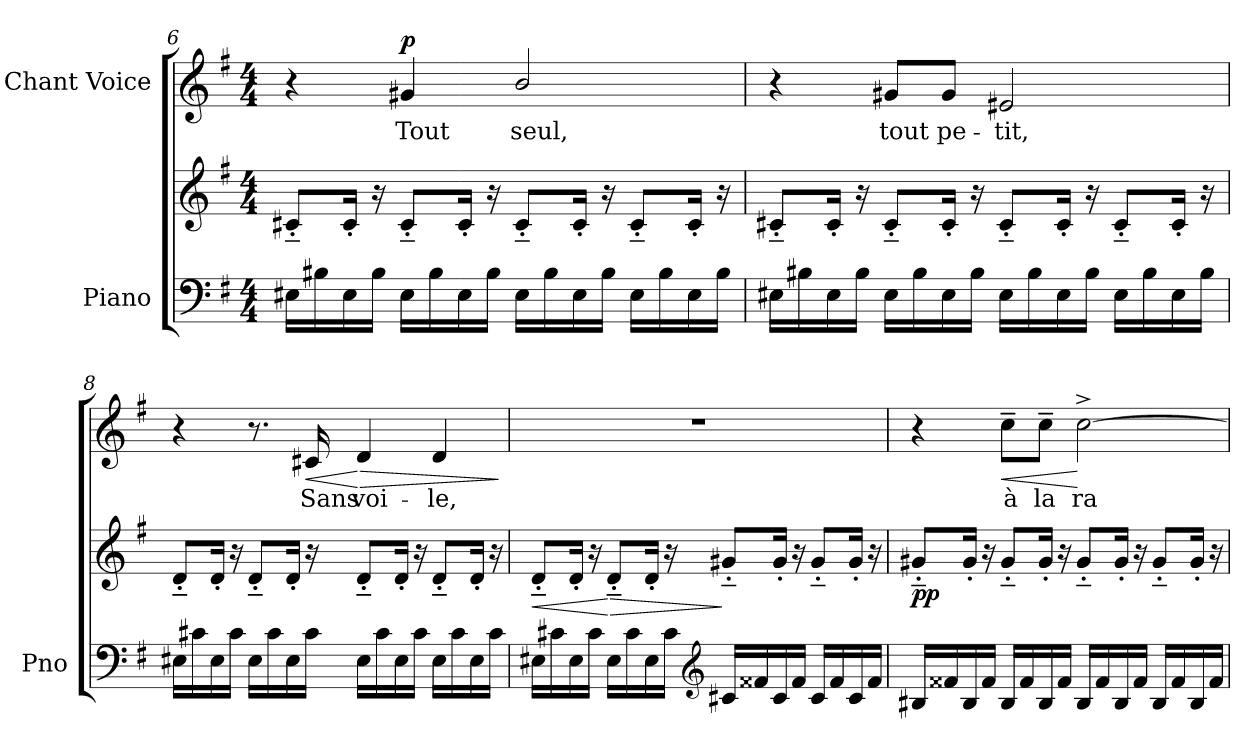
**kern	**kern	**dynam	**kern	**text	**dynam
*part2	*part2	*part2	*part1	*part1	*part1
*staff3	*staff2	*staff2/3	*staff1	*staff1	*staff1
*I"Piano	*	*	*I"Chant Voice	*	*
*I'Pno	*	*	*	*	*
!!LO:LB:g=z
*clefF4	*clefG2	*	*clefG2	*	*
*k[f#]	*k[f#]	*	*k[f#]	*	*
*M4/4	*M4/4	*	*M4/4	*	*
=6	=6	=6	=6	=6	=6
16E#X\LL	8c#X'~/L	.	4r	.	.
16B#X\	.	.	.	.	.
16E#\	16c#'/Jk	.	.	.	.
16B#\JJ	16r	.	.	.	.
!	!	!	!	!LO:LY:b	!LO:DY:a
16E#\LL	8c#'~/L	.	4g#X/	Tout	p
16B#\	.	.	.	.	.
16E#\	16c#'/Jk	.	.	.	.
16B#\JJ	16r	.	.	.	.
!	!	!	!	!LO:LY:b	!
16E#\LL	8c#'~/L	.	2b/	seul,	.
16B#\	.	.	.	.	.
16E#\	16c#'/Jk	.	.	.	.
16B#\JJ	16r	.	.	.	.
16E#\LL	8c#'~/L	.	.	.	.
16B#\	.	.	.	.	.
16E#\	16c#'/Jk	.	.	.	.
16B#\JJ	16r	.	.	.	.
=7	=7	=7	=7	=7	=7
16E#X\LL	8c#X'~/L	.	4r	.	.
16B#X\	.	.	.	.	.
16E#\	16c#'/Jk	.	.	.	.
16B#\JJ	16r	.	.	.	.
!	!	!	!	!LO:LY:b	!
16E#\LL	8c#'~/L	.	8g#X/L	tout	.
16B#\	.	.	.	.	.
!	!	!	!	!LO:LY:b	!
16E#\	16c#'/Jk	.	8g#/J	pe-	.
16B#\JJ	16r	.	.	.	.
!	!	!	!	!LO:LY:b	!
16E#\LL	8c#'~/L	.	2e#X/	-tit,	.
16B#\	.	.	.	.	.
16E#\	16c#'/Jk	.	.	.	.
16B#\JJ	16r	.	.	.	.
16E#\LL	8c#'~/L	.	.	.	.
16B#\	.	.	.	.	.
16E#\	16c#'/Jk	.	.	.	.
16B#\JJ	16r	.	.	.	.
!!LO:PB:g=z
=8	=8	=8	=8	=8	=8
16E#X\LL	8d'~/L	.	4r	.	.
16c#X\	.	.	.	.	.
16E#\	16d'/Jk	.	.	.	.
16c#\JJ	16r	.	.	.	.
16E#\LL	8d'~/L	.	8.r	.	.
16c#\	.	.	.	.	.
16E#\	16d'/Jk	.	.	.	.
!	!	!	!	!LO:LY:b	!LO:HP:b
16c#\JJ	16r	.	16c#X/	Sans	<
!	!	!	!	!LO:LY:b	!LO:HP:n=1:b
16E#\LL	8d'~/L	.	4d/	voi-	[ >
16c#\	.	.	.	.	.
16E#\	16d'/Jk	.	.	.	.
16c#\JJ	16r	.	.	.	.
!	!	!	!	!LO:LY:b	!
16E#\LL	8d'~/L	.	4d/	-le,	.
16c#\	.	.	.	.	.
16E#\	16d'/Jk	.	.	.	.
16c#\JJ	16r	.	.	.	.
.	.	.	.	.	]
=9	=9	=9	=9	=9	=9
!	!	!LO:HP:b	!	!	!
16E#X\LL	8d'~/L	<	1r	.	.
16c#X\	.	.	.	.	.
16E#\	16d'/Jk	.	.	.	.
16c#\JJ	16r	.	.	.	.
!	!	!LO:HP:n=1:b	!	!	!
16E#\LL	8d'~/L	[ >	.	.	.
16c#\	.	.	.	.	.
16E#\	16d'/Jk	.	.	.	.
16c#\JJ	16r	.	.	.	.
*clefG2	*	*	*	*	*
16c#X/LL	8g#X'~/L	]	.	.	.
16f##X/	.	.	.	.	.
16c#/	16g#'/Jk	.	.	.	.
16f##/JJ	16r	.	.	.	.
16c#/LL	8g#'~/L	.	.	.	.
16f##/	.	.	.	.	.
16c#/	16g#'/Jk	.	.	.	.
16f##/JJ	16r	.	.	.	.
!!LO:LB:g=z
=10	=10	=10	=10	=10	=10
!	!	!LO:DY:b	!	!	!
16B#X/LL	8g#X'~/L	pp	4r	.	.
16f##X/	.	.	.	.	.
16B#/	16g#'/Jk	.	.	.	.
16f##/JJ	16r	.	.	.	.
!	!	!	!	!LO:LY:b	!LO:HP:b
16B#/LL	8g#'~/L	.	8cc~\L	à	<
16f##/	.	.	.	.	.
!	!	!	!	!LO:LY:b	!
16B#/	16g#'/Jk	.	8cc~\J	la	.
16f##/JJ	16r	.	.	.	.
!	!	!	!	!LO:LY:b	!
16B#/LL	8g#'~/L	.	[2cc^\	ra-	[
16f##/	.	.	.	.	.
16B#/	16g#'/Jk	.	.	.	.
16f##/JJ	16r	.	.	.	.
16B#/LL	8g#'~/L	.	.	.	.
16f##/	.	.	.	.	.
16B#/	16g#'/Jk	.	.	.	.
16f##/JJ	16r	.	.	.	.
=	=	=	=	=	=
*-	*-	*-	*-	*-	*-
